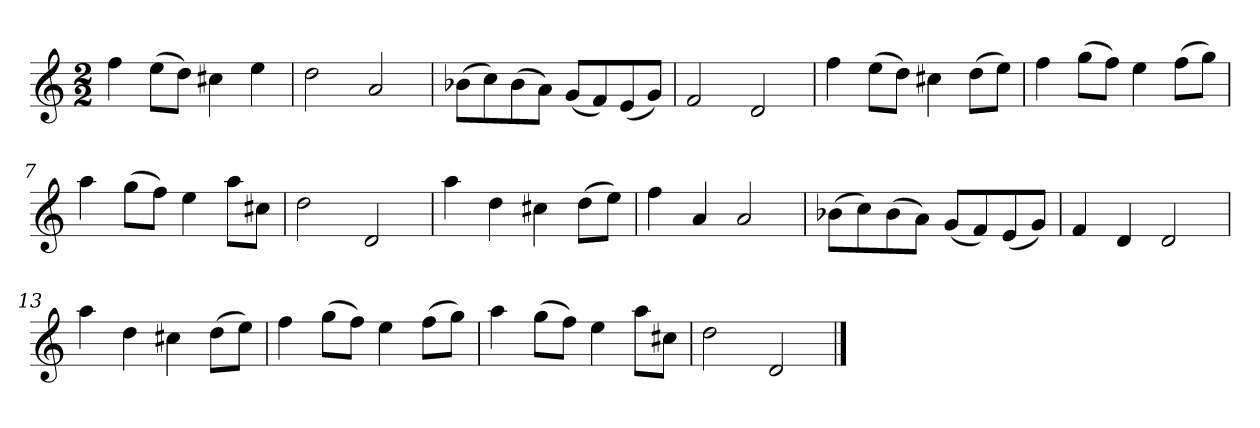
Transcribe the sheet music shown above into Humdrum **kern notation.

**kern
*part1
*staff1
*k[]
*M2/2
*MM120
=1
4ff
(8eeL
8ddJ)
4cc#X
4ee
=2
2dd
2a
=3
(8b-XL
8cc)
(8b-
8aJ)
(8gL
8f)
(8e
8gJ)
=4
2f
2d
=5
4ff
(8eeL
8ddJ)
4cc#X
(8ddL
8eeJ)
=6
4ff
(8ggL
8ffJ)
4ee
(8ffL
8ggJ)
=7
4aa
(8ggL
8ffJ)
4ee
8aaL
8cc#XJ
=8
2dd
2d
=9
4aa
4dd
4cc#X
(8ddL
8eeJ)
=10
4ff
4a
2a
=11
(8b-XL
8cc)
(8b-
8aJ)
(8gL
8f)
(8e
8gJ)
=12
4f
4d
2d
=13
4aa
4dd
4cc#X
(8ddL
8eeJ)
=14
4ff
(8ggL
8ffJ)
4ee
(8ffL
8ggJ)
=15
4aa
(8ggL
8ffJ)
4ee
8aaL
8cc#XJ
=16
2dd
2d
==
*-
